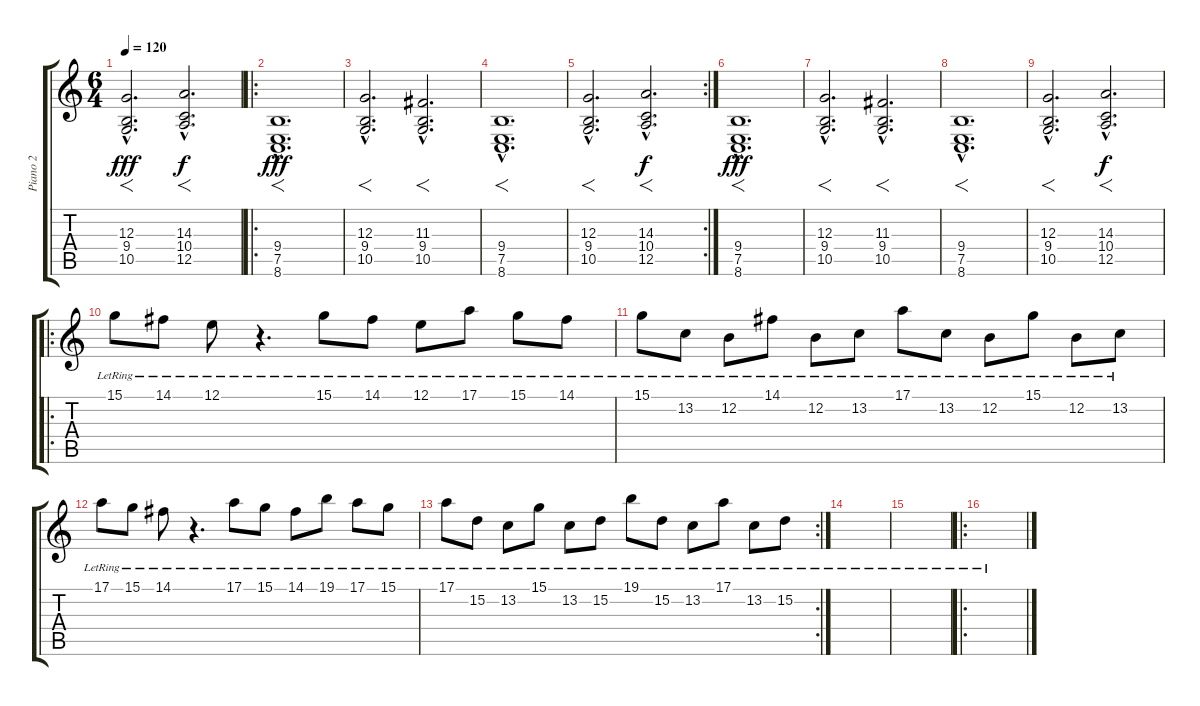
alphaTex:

\track ("Piano 2" "Piano 2") {instrument acousticgrandpiano}
\staff {score tabs}
\tuning (E4 B3 G3 D3 A2 E2) {hide}
\ts (6 4)
\tempo 120
\clef g2
\ks c
(12.3{hac} 9.4{hac} 10.5{hac}).2{f d dy fff} (14.3{hac} 10.4{hac} 12.5{hac}).2{f d dy f} |
\ro
(9.4{hac} 7.5{hac} 8.6{hac}).1{f d dy fff} |
(12.3{hac} 9.4{hac} 10.5{hac}).2{f d} (11.3{hac} 9.4{hac} 10.5{hac}).2{f d} |
(9.4{hac} 7.5{hac} 8.6{hac}).1{f d} |
\rc 2
(12.3{hac} 9.4{hac} 10.5{hac}).2{f d} (14.3{hac} 10.4{hac} 12.5{hac}).2{f d dy f} |
(9.4{hac} 7.5{hac} 8.6{hac}).1{f d dy fff} |
(12.3{hac} 9.4{hac} 10.5{hac}).2{f d} (11.3{hac} 9.4{hac} 10.5{hac}).2{f d} |
(9.4{hac} 7.5{hac} 8.6{hac}).1{f d} |
(12.3{hac} 9.4{hac} 10.5{hac}).2{f d} (14.3{hac} 10.4{hac} 12.5{hac}).2{f d dy f} |
\ro
15.1{lr}.8 14.1{lr}.8 12.1{lr}.8 r.4{d} 15.1{lr}.8 14.1{lr}.8 12.1{lr}.8 17.1{lr}.8 15.1{lr}.8 14.1{lr}.8 |
15.1{lr}.8 13.2{lr}.8 12.2{lr}.8 14.1{lr}.8 12.2{lr}.8 13.2{lr}.8 17.1{lr}.8 13.2{lr}.8 12.2{lr}.8 15.1{lr}.8 12.2{lr}.8 13.2{lr}.8 |
17.1{lr}.8 15.1{lr}.8 14.1{lr}.8 r.4{d} 17.1{lr}.8 15.1{lr}.8 14.1{lr}.8 19.1{lr}.8 17.1{lr}.8 15.1{lr}.8 |
\rc 2
17.1{lr}.8 15.2{lr}.8 13.2{lr}.8 15.1{lr}.8 13.2{lr}.8 15.2{lr}.8 19.1{lr}.8 15.2{lr}.8 13.2{lr}.8 17.1{lr}.8 13.2{lr}.8 15.2{lr}.8 |
|
|
\ro
